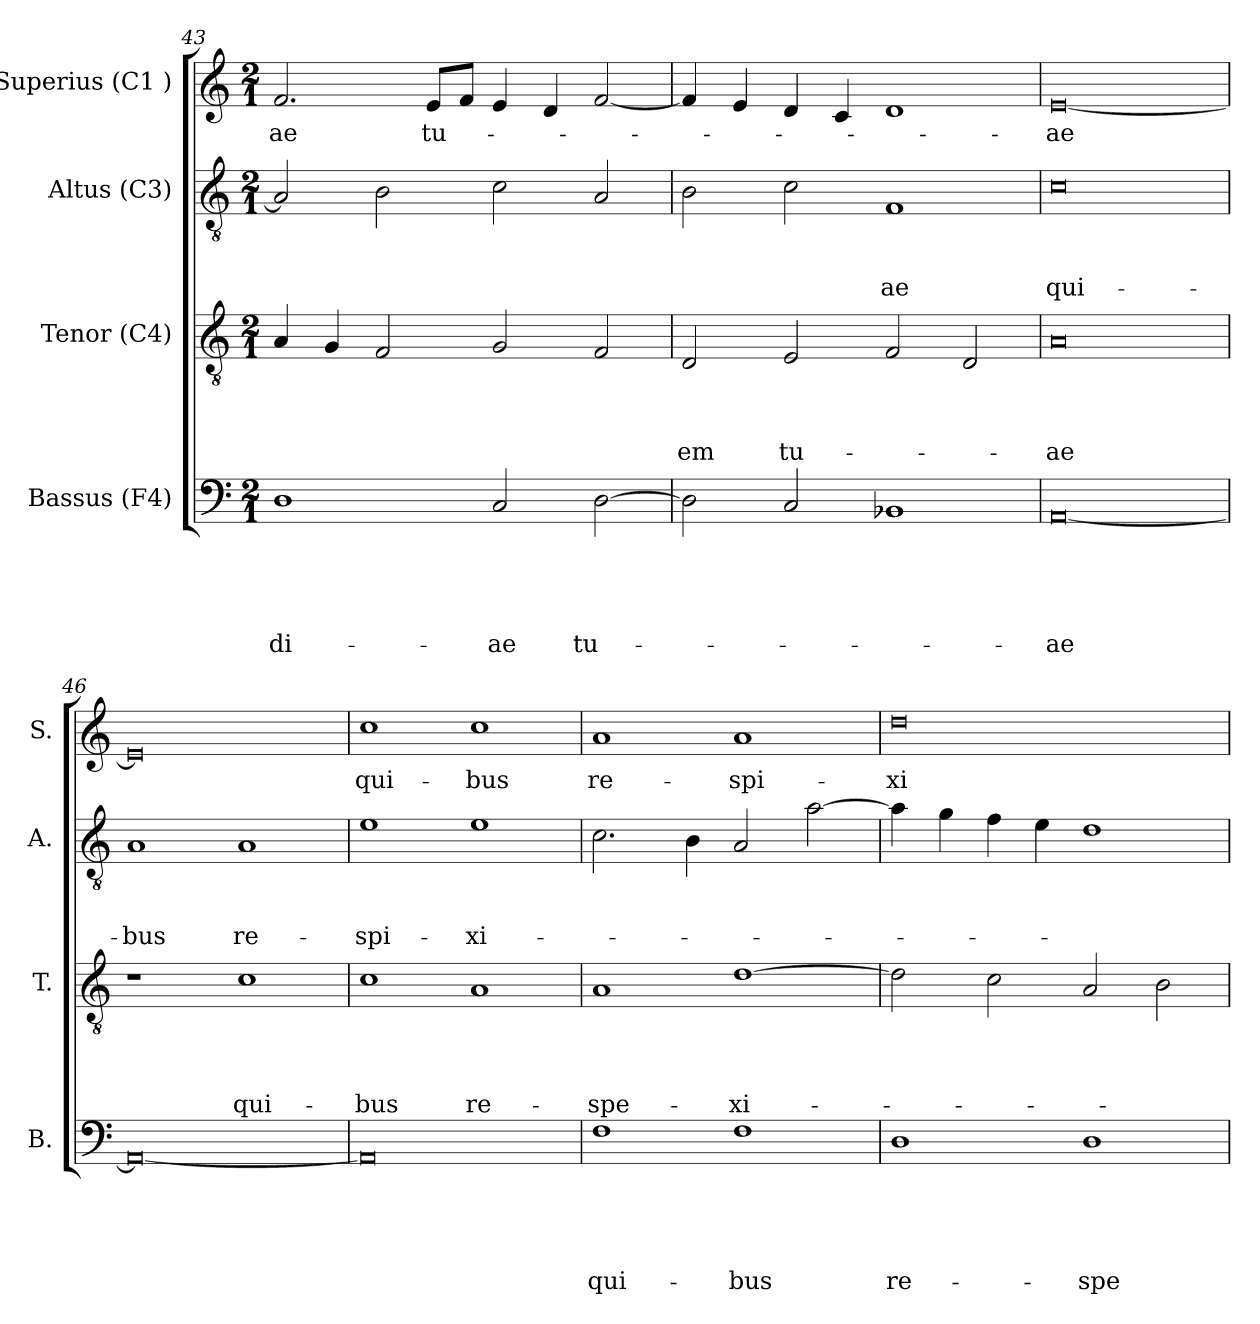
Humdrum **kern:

**kern	**text	**text	**text	**text	**text	**kern	**text	**text	**text	**text	**kern	**text	**text	**text	**kern	**text
*part4	*part4	*part4	*part4	*part4	*part4	*part3	*part3	*part3	*part3	*part3	*part2	*part2	*part2	*part2	*part1	*part1
*staff4	*staff4	*staff4	*staff4	*staff4	*staff4	*staff3	*staff3	*staff3	*staff3	*staff3	*staff2	*staff2	*staff2	*staff2	*staff1	*staff1
*I"Bassus (F4)	*	*	*	*	*	*I"Tenor (C4)	*	*	*	*	*I"Altus (C3)	*	*	*	*I"Superius (C1 )	*
*I'B.	*	*	*	*	*	*I'T.	*	*	*	*	*I'A.	*	*	*	*I'S.	*
*clefF4	*	*	*	*	*	*clefGv2	*	*	*	*	*clefGv2	*	*	*	*clefG2	*
*k[]	*	*	*	*	*	*k[]	*	*	*	*	*k[]	*	*	*	*k[]	*
*C:	*	*	*	*	*	*C:	*	*	*	*	*C:	*	*	*	*C:	*
*M2/1	*	*	*	*	*	*M2/1	*	*	*	*	*M2/1	*	*	*	*M2/1	*
=43	=43	=43	=43	=43	=43	=43	=43	=43	=43	=43	=43	=43	=43	=43	=43	=43
!	!	!	!	!	!LO:LY:b:rj	!	!	!	!	!	!	!	!	!	!	!LO:LY:b:rj
1D	.	.	.	.	-di-	4A/	.	.	.	.	2A/]	.	.	.	2.f/	-ae
.	.	.	.	.	.	4G/	.	.	.	.	.	.	.	.	.	.
.	.	.	.	.	.	2F/	.	.	.	.	2B\	.	.	.	.	.
!	!	!	!	!	!	!	!	!	!	!	!	!	!	!	!	!LO:LY:b:rj
.	.	.	.	.	.	.	.	.	.	.	.	.	.	.	8e/L	tu-
.	.	.	.	.	.	.	.	.	.	.	.	.	.	.	8f/J	.
!	!	!	!	!	!LO:LY:b:rj	!	!	!	!	!	!	!	!	!	!	!
2C/	.	.	.	.	-ae	2G/	.	.	.	.	2c\	.	.	.	4e/	.
.	.	.	.	.	.	.	.	.	.	.	.	.	.	.	4d/	.
!	!	!	!	!	!LO:LY:b:rj	!	!	!	!	!	!	!	!	!	!	!
[>2D\	.	.	.	.	tu-	2F/	.	.	.	.	2A/	.	.	.	[<2f/	.
=44	=44	=44	=44	=44	=44	=44	=44	=44	=44	=44	=44	=44	=44	=44	=44	=44
!	!	!	!	!	!	!	!	!	!	!LO:LY:b:rj	!	!	!	!	!	!
2D\]	.	.	.	.	.	2D/	.	.	.	-em	2B\	.	.	.	4f/]	.
.	.	.	.	.	.	.	.	.	.	.	.	.	.	.	4e/	.
!	!	!	!	!	!	!	!	!	!	!LO:LY:b:rj	!	!	!	!	!	!
2C/	.	.	.	.	.	2E/	.	.	.	tu-	2c\	.	.	.	4d/	.
.	.	.	.	.	.	.	.	.	.	.	.	.	.	.	4c/	.
!	!	!	!	!	!	!	!	!	!	!	!	!	!	!LO:LY:b:rj	!	!
1BB-X	.	.	.	.	.	2F/	.	.	.	.	1F	.	.	-ae	1d	.
.	.	.	.	.	.	2D/	.	.	.	.	.	.	.	.	.	.
=45	=45	=45	=45	=45	=45	=45	=45	=45	=45	=45	=45	=45	=45	=45	=45	=45
!	!	!	!	!	!LO:LY:b:rj	!	!	!	!	!LO:LY:b:rj	!	!	!	!LO:LY:b:rj	!	!LO:LY:b:rj
[<0AA	.	.	.	.	-ae	0A	.	.	.	-ae	0c	.	.	qui-	[<0e	-ae
!!LO:LB:g=z
=46	=46	=46	=46	=46	=46	=46	=46	=46	=46	=46	=46	=46	=46	=46	=46	=46
!	!	!	!	!	!	!	!	!	!	!	!	!	!	!LO:LY:b:rj	!	!
0AA_	.	.	.	.	.	1r	.	.	.	.	1A	.	.	-bus	0e]	.
!	!	!	!	!	!	!	!	!	!	!LO:LY:b:rj	!	!	!	!LO:LY:b:rj	!	!
.	.	.	.	.	.	1c	.	.	.	qui-	1A	.	.	re-	.	.
=47	=47	=47	=47	=47	=47	=47	=47	=47	=47	=47	=47	=47	=47	=47	=47	=47
!	!	!	!	!	!	!	!	!	!	!LO:LY:b:rj	!	!	!	!LO:LY:b:rj	!	!LO:LY:b:rj
0AA]	.	.	.	.	.	1c	.	.	.	-bus	1e	.	.	-spi-	1cc	qui-
!	!	!	!	!	!	!	!	!	!	!LO:LY:b:rj	!	!	!	!LO:LY:b:rj	!	!LO:LY:b:rj
.	.	.	.	.	.	1A	.	.	.	re-	1e	.	.	-xi-	1cc	-bus
=48	=48	=48	=48	=48	=48	=48	=48	=48	=48	=48	=48	=48	=48	=48	=48	=48
!	!	!	!	!	!LO:LY:b:rj	!	!	!	!	!LO:LY:b:rj	!	!	!	!	!	!LO:LY:b:rj
1F	.	.	.	.	qui-	1A	.	.	.	-spe-	2.c\	.	.	.	1a	re-
.	.	.	.	.	.	.	.	.	.	.	4B\	.	.	.	.	.
!	!	!	!	!	!LO:LY:b:rj	!	!	!	!	!LO:LY:b:rj	!	!	!	!	!	!LO:LY:b:rj
1F	.	.	.	.	-bus	[>1d	.	.	.	-xi-	2A/	.	.	.	1a	-spi-
.	.	.	.	.	.	.	.	.	.	.	[>2a\	.	.	.	.	.
=49	=49	=49	=49	=49	=49	=49	=49	=49	=49	=49	=49	=49	=49	=49	=49	=49
!	!	!	!	!	!LO:LY:b:rj	!	!	!	!	!	!	!	!	!	!	!LO:LY:b:rj
1D	.	.	.	.	re-	2d\]	.	.	.	.	4a\]	.	.	.	0dd	-xi-
.	.	.	.	.	.	.	.	.	.	.	4g\	.	.	.	.	.
.	.	.	.	.	.	2c\	.	.	.	.	4f\	.	.	.	.	.
.	.	.	.	.	.	.	.	.	.	.	4e\	.	.	.	.	.
!	!	!	!	!	!LO:LY:b:rj	!	!	!	!	!	!	!	!	!	!	!
1D	.	.	.	.	-spe-	2A/	.	.	.	.	1d	.	.	.	.	.
.	.	.	.	.	.	2B\	.	.	.	.	.	.	.	.	.	.
=	=	=	=	=	=	=	=	=	=	=	=	=	=	=	=	=
*-	*-	*-	*-	*-	*-	*-	*-	*-	*-	*-	*-	*-	*-	*-	*-	*-
